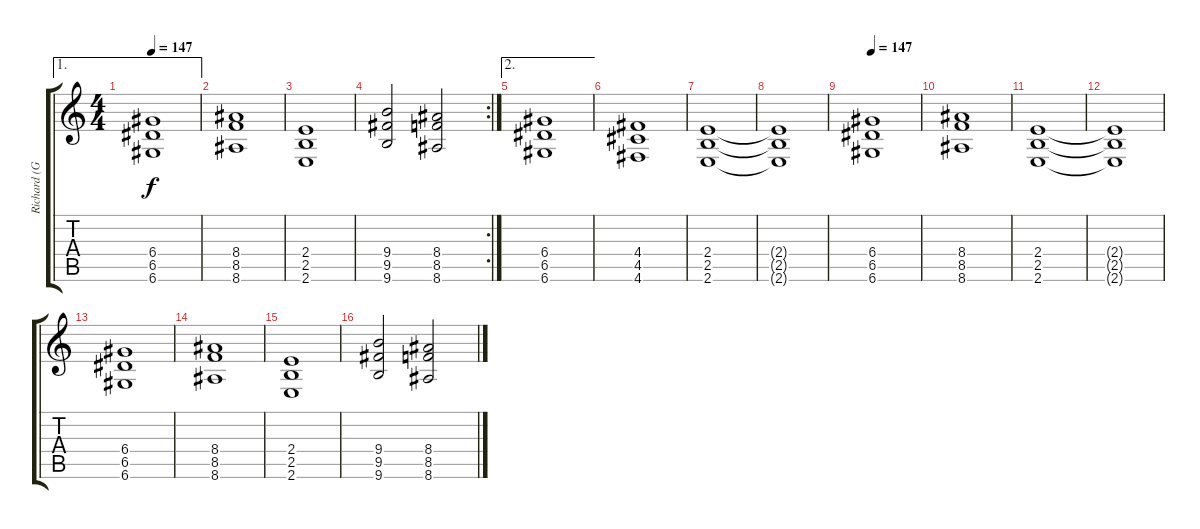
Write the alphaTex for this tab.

\track ("Richard (Guitar 1)" "Richard (G") {instrument distortionguitar}
\staff {score tabs}
\tuning (E4 B3 G3 D3 A2 D2) {hide}
\ae 1
\ts (4 4)
\tempo 147
\clef g2
\ks c
(6.4 6.5 6.6).1{dy f} |
(8.4 8.5 8.6).1 |
(2.4 2.5 2.6).1 |
\rc 2
(9.4 9.5 9.6).2 (8.4 8.5 8.6).2 |
\ae 2
(6.4 6.5 6.6).1 |
(4.4 4.5 4.6).1 |
(2.4 2.5 2.6).1 |
(2.4{t} 2.5{t} 2.6{t}).1 |
\tempo 147
(6.4 6.5 6.6).1{volume 14} |
(8.4 8.5 8.6).1 |
(2.4 2.5 2.6).1 |
(2.4{t} 2.5{t} 2.6{t}).1 |
(6.4 6.5 6.6).1 |
(8.4 8.5 8.6).1 |
(2.4 2.5 2.6).1 |
(9.4 9.5 9.6).2 (8.4 8.5 8.6).2
